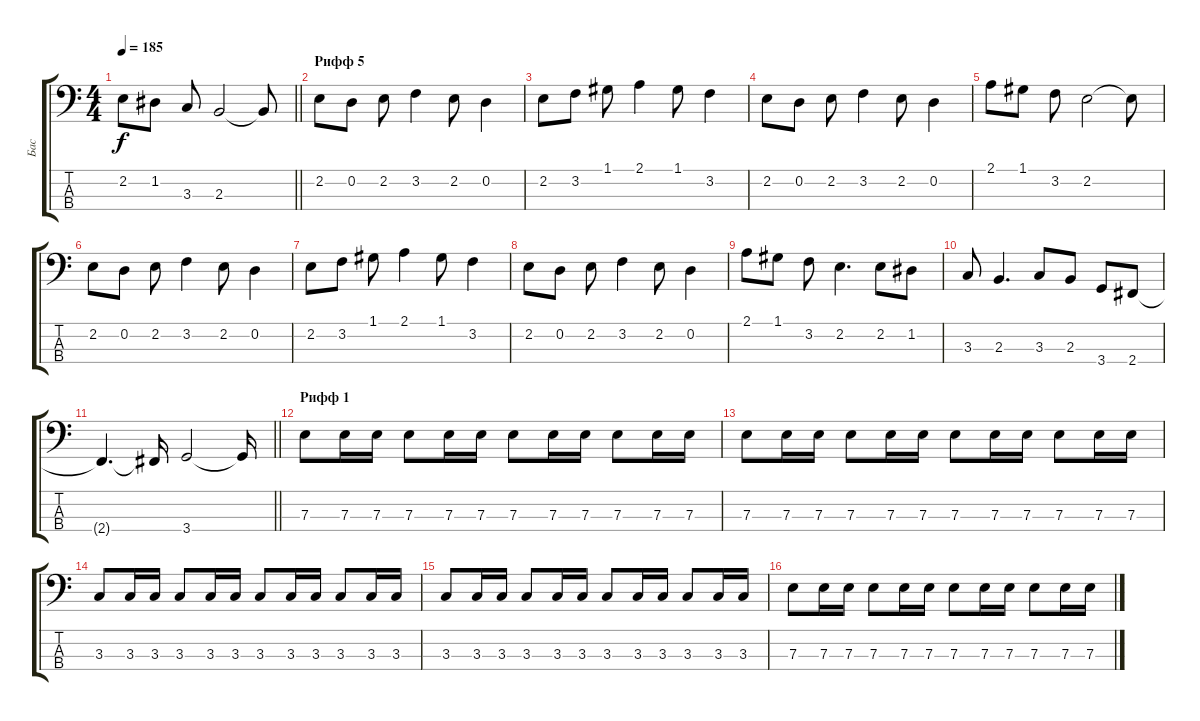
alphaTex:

\track ("Бас" "Бас") {instrument electricbassfinger}
\staff {score tabs}
\tuning (G2 D2 A1 E1) {hide}
\ts (4 4)
\tempo 185
\clef f4
\barLineRight lightlight
\ks c
2.2.8{dy f} 1.2.8 3.3.8 2.3.2 2.3{t}.8 |
\section ("" "Рифф 5")
2.2.8 0.2.8 2.2.8 3.2.4 2.2.8 0.2.4 |
2.2.8 3.2.8 1.1.8 2.1.4 1.1.8 3.2.4 |
2.2.8 0.2.8 2.2.8 3.2.4 2.2.8 0.2.4 |
2.1.8 1.1.8 3.2.8 2.2.2 2.2{t}.8 |
2.2.8 0.2.8 2.2.8 3.2.4 2.2.8 0.2.4 |
2.2.8 3.2.8 1.1.8 2.1.4 1.1.8 3.2.4 |
2.2.8 0.2.8 2.2.8 3.2.4 2.2.8 0.2.4 |
2.1.8 1.1.8 3.2.8 2.2.4{d} 2.2.8 1.2.8 |
3.3.8 2.3.4{d} 3.3.8 2.3.8 3.4.8 2.4.8 |
\barLineRight lightlight
2.4{t}.4{d} 2.4{t}.16 3.4.2 3.4{t}.16 |
\section ("" "Рифф 1")
7.3.8 7.3.16 7.3.16 7.3.8 7.3.16 7.3.16 7.3.8 7.3.16 7.3.16 7.3.8 7.3.16 7.3.16 |
7.3.8 7.3.16 7.3.16 7.3.8 7.3.16 7.3.16 7.3.8 7.3.16 7.3.16 7.3.8 7.3.16 7.3.16 |
3.3.8 3.3.16 3.3.16 3.3.8 3.3.16 3.3.16 3.3.8 3.3.16 3.3.16 3.3.8 3.3.16 3.3.16 |
3.3.8 3.3.16 3.3.16 3.3.8 3.3.16 3.3.16 3.3.8 3.3.16 3.3.16 3.3.8 3.3.16 3.3.16 |
7.3.8 7.3.16 7.3.16 7.3.8 7.3.16 7.3.16 7.3.8 7.3.16 7.3.16 7.3.8 7.3.16 7.3.16
